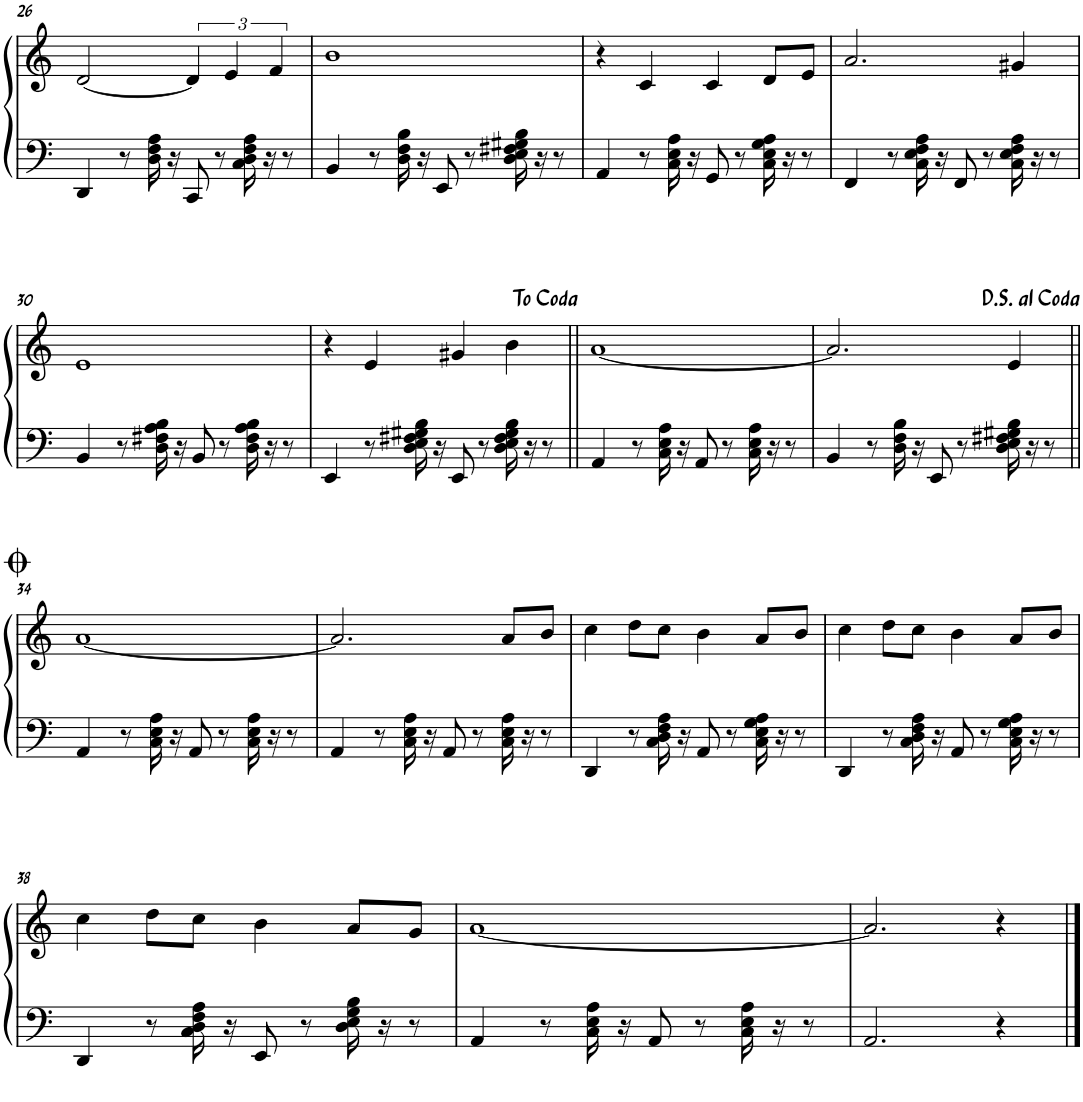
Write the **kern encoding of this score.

**kern	**kern
*part1	*part1
*staff2	*staff1
*I"Accordion	*
*I'Acc.	*
!!LO:PB:g=z
*clefF4	*clefG2
*k[]	*k[]
*M4/4	*M4/4
=26	=26
4DD/	[2d/
8r	.
16D\ 16F\ 16A\	.
16r	.
8CC/	6d/]
8r	.
.	6e/
16C\ 16D\ 16F\ 16A\	.
16r	.
.	6f/
8r	.
=27	=27
4BB/	1b
8r	.
16D\ 16F\ 16B\	.
16r	.
8EE/	.
8r	.
16D\ 16E\ 16F#X\ 16G#X\ 16B\	.
16r	.
8r	.
=28	=28
4AA/	4r
8r	4c/
16C\ 16E\ 16A\	.
16r	.
8GG/	4c/
8r	.
16C\ 16E\ 16G\ 16A\	8d/L
16r	.
8r	8e/J
=29	=29
4FF/	2.a/
8r	.
16C\ 16E\ 16F\ 16A\	.
16r	.
8FF/	.
8r	.
16C\ 16E\ 16F\ 16A\	4g#X/
16r	.
8r	.
!!LO:LB:g=z
=30	=30
4BB/	1e
8r	.
16D\ 16F#X\ 16A\ 16B\	.
16r	.
8BB/	.
8r	.
16D\ 16F#\ 16A\ 16B\	.
16r	.
8r	.
=31	=31
4EE/	4r
8r	4e/
16D\ 16E\ 16F#X\ 16G#X\ 16B\	.
16r	.
8EE/	4g#X/
8r	.
16D\ 16E\ 16F#\ 16G#\ 16B\	4b\
16r	.
8r	.
=32||	=32||
4AA/	[1a
8r	.
16C\ 16E\ 16A\	.
16r	.
8AA/	.
8r	.
16C\ 16E\ 16A\	.
16r	.
8r	.
=33	=33
4BB/	2.a/]
8r	.
16D\ 16F\ 16B\	.
16r	.
8EE/	.
8r	.
16D\ 16E\ 16F#X\ 16G#X\ 16B\	4e/
16r	.
8r	.
!!LO:LB:g=z
=34||	=34||
4AA/	[1a
8r	.
16C\ 16E\ 16A\	.
16r	.
8AA/	.
8r	.
16C\ 16E\ 16A\	.
16r	.
8r	.
=35	=35
4AA/	2.a/]
8r	.
16C\ 16E\ 16A\	.
16r	.
8AA/	.
8r	.
16C\ 16E\ 16A\	8a/L
16r	.
8r	8b/J
=36	=36
4DD/	4cc\
8r	8dd\L
16C\ 16D\ 16F\ 16A\	8cc\J
16r	.
8AA/	4b\
8r	.
16C\ 16E\ 16G\ 16A\	8a/L
16r	.
8r	8b/J
=37	=37
4DD/	4cc\
8r	8dd\L
16C\ 16D\ 16F\ 16A\	8cc\J
16r	.
8AA/	4b\
8r	.
16C\ 16E\ 16G\ 16A\	8a/L
16r	.
8r	8b/J
!!LO:LB:g=z
=38	=38
4DD/	4cc\
8r	8dd\L
16C\ 16D\ 16F\ 16A\	8cc\J
16r	.
8EE/	4b\
8r	.
16D\ 16E\ 16G\ 16B\	8a/L
16r	.
8r	8g/J
=39	=39
4AA/	[1a
8r	.
16C\ 16E\ 16A\	.
16r	.
8AA/	.
8r	.
16C\ 16E\ 16A\	.
16r	.
8r	.
=40	=40
2.AA/	2.a/]
4r	4r
==	==
*-	*-
